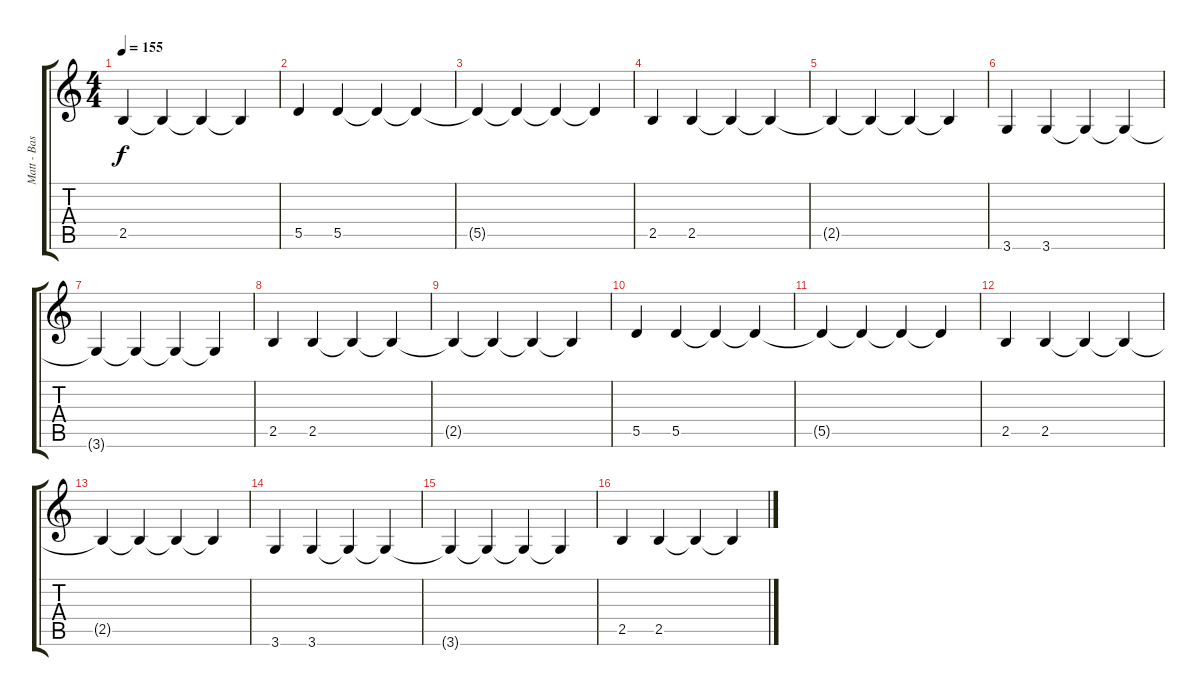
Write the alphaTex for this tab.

\track ("Matt - Bass" "Matt - Bas") {instrument electricbassfinger}
\staff {score tabs}
\tuning (E4 B3 G3 D3 A2 E2) {hide}
\ts (4 4)
\tempo 155
\clef g2
\ks c
2.5{t}.4{dy f} 2.5{t}.4 2.5{t}.4 2.5{t}.4 |
5.5.4 5.5.4 5.5{t}.4 5.5{t}.4 |
5.5{t}.4 5.5{t}.4 5.5{t}.4 5.5{t}.4 |
2.5.4 2.5.4 2.5{t}.4 2.5{t}.4 |
2.5{t}.4 2.5{t}.4 2.5{t}.4 2.5{t}.4 |
3.6.4 3.6.4 3.6{t}.4 3.6{t}.4 |
3.6{t}.4 3.6{t}.4 3.6{t}.4 3.6{t}.4 |
2.5.4 2.5.4 2.5{t}.4 2.5{t}.4 |
2.5{t}.4 2.5{t}.4 2.5{t}.4 2.5{t}.4 |
5.5.4 5.5.4 5.5{t}.4 5.5{t}.4 |
5.5{t}.4 5.5{t}.4 5.5{t}.4 5.5{t}.4 |
2.5.4 2.5.4 2.5{t}.4 2.5{t}.4 |
2.5{t}.4 2.5{t}.4 2.5{t}.4 2.5{t}.4 |
3.6.4 3.6.4 3.6{t}.4 3.6{t}.4 |
3.6{t}.4 3.6{t}.4 3.6{t}.4 3.6{t}.4 |
2.5.4 2.5.4 2.5{t}.4 2.5{t}.4
